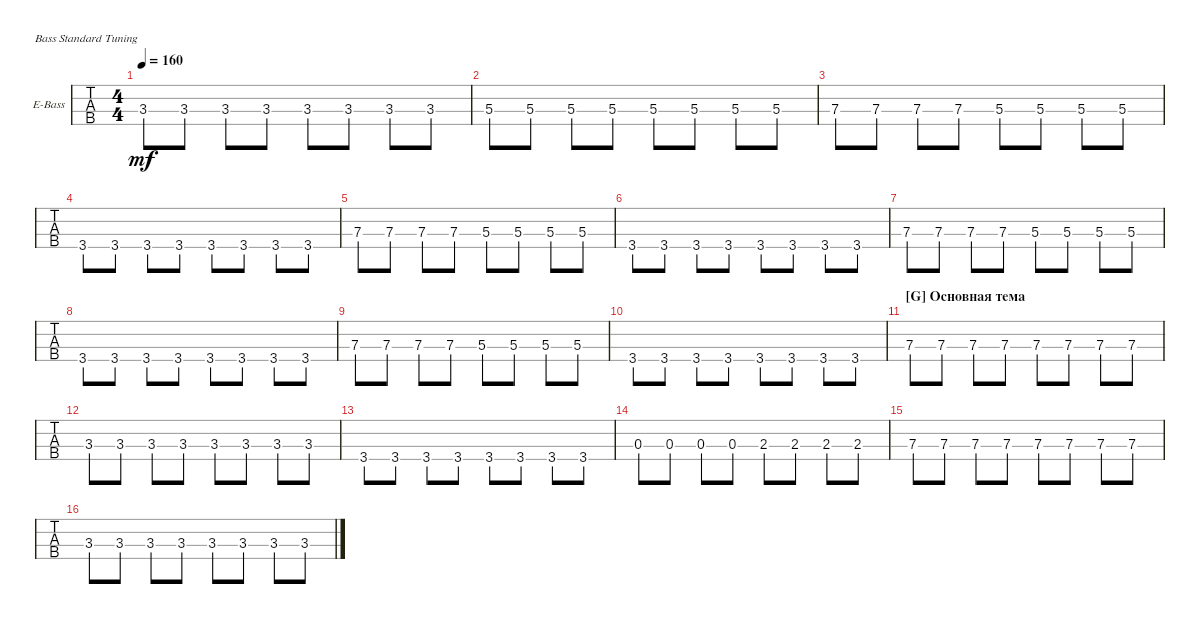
\bracketExtendMode groupsimilarinstruments
\firstSystemTrackNameOrientation horizontal
\otherSystemsTrackNameOrientation horizontal
\track ("Electric Bass" "E-Bass") {instrument electricbassfinger}
\staff {tabs}
\tuning (G2 D2 A1 E1)
\ts (4 4)
\tempo 160
\clef f4
\scale
0.333333
\ks c
3.3.8{dy mf} 3.3.8 3.3.8 3.3.8 3.3.8 3.3.8 3.3.8 3.3.8 |
\scale
0.333333 5.3.8 5.3.8 5.3.8 5.3.8 5.3.8 5.3.8 5.3.8 5.3.8 |
\scale
0.333333 7.3.8 7.3.8 7.3.8 7.3.8 5.3.8 5.3.8 5.3.8 5.3.8 |
\scale
0.333333 3.4.8 3.4.8 3.4.8 3.4.8 3.4.8 3.4.8 3.4.8 3.4.8 |
\scale
0.333333 7.3.8 7.3.8 7.3.8 7.3.8 5.3.8 5.3.8 5.3.8 5.3.8 |
\scale
0.333333 3.4.8 3.4.8 3.4.8 3.4.8 3.4.8 3.4.8 3.4.8 3.4.8 |
\scale
0.333333 7.3.8 7.3.8 7.3.8 7.3.8 5.3.8 5.3.8 5.3.8 5.3.8 |
\scale
0.333333 3.4.8 3.4.8 3.4.8 3.4.8 3.4.8 3.4.8 3.4.8 3.4.8 |
\scale
0.333333 7.3.8 7.3.8 7.3.8 7.3.8 5.3.8 5.3.8 5.3.8 5.3.8 |
\scale
0.333333 3.4.8 3.4.8 3.4.8 3.4.8 3.4.8 3.4.8 3.4.8 3.4.8 |
\section ("G" "Основная тема")
\scale
0.333333 7.3.8 7.3.8 7.3.8 7.3.8 7.3.8 7.3.8 7.3.8 7.3.8 |
\scale
0.333333 3.3.8 3.3.8 3.3.8 3.3.8 3.3.8 3.3.8 3.3.8 3.3.8 |
\scale
0.333333 3.4.8 3.4.8 3.4.8 3.4.8 3.4.8 3.4.8 3.4.8 3.4.8 |
\scale
0.333333 0.3.8 0.3.8 0.3.8 0.3.8 2.3.8 2.3.8 2.3.8 2.3.8 |
\scale
0.333333 7.3.8 7.3.8 7.3.8 7.3.8 7.3.8 7.3.8 7.3.8 7.3.8 |
\scale
0.333333 3.3.8 3.3.8 3.3.8 3.3.8 3.3.8 3.3.8 3.3.8 3.3.8
